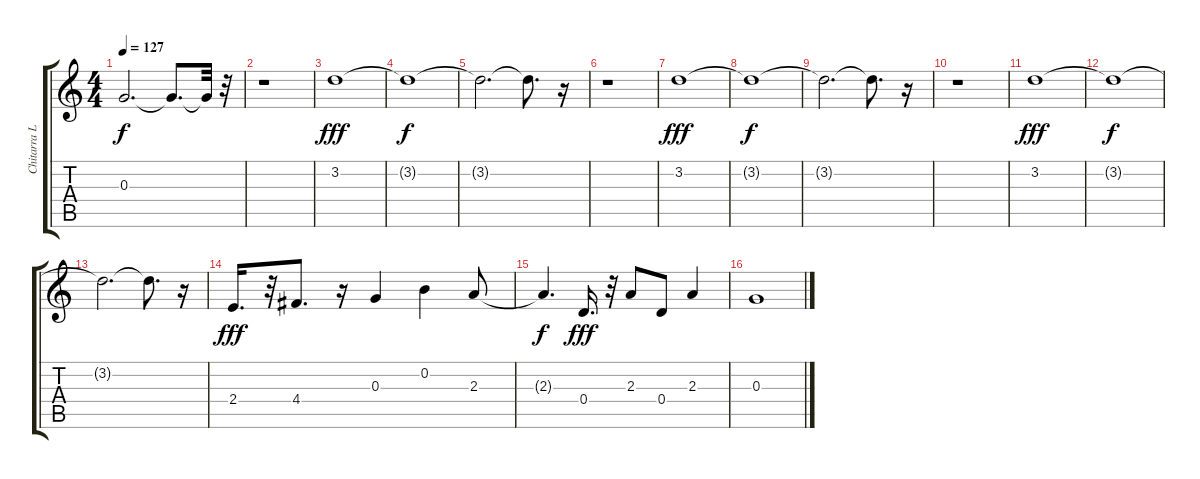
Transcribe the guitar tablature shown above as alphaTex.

\track ("Chitarra Lead" "Chitarra L") {instrument overdrivenguitar}
\staff {score tabs}
\tuning (E4 B3 G3 D3 A2 E2) {hide}
\ts (4 4)
\tempo 127
\clef g2
\ks c
0.3{t}.2{d dy f} 0.3{t}.8{d} 0.3{t}.32 r.32 |
r.1 |
3.2.1{dy fff} |
3.2{t}.1{dy f} |
3.2{t}.2{d} 3.2{t}.8{d} r.16 |
r.1 |
3.2.1{dy fff} |
3.2{t}.1{dy f} |
3.2{t}.2{d} 3.2{t}.8{d} r.16 |
r.1 |
3.2.1{dy fff} |
3.2{t}.1{dy f} |
3.2{t}.2{d} 3.2{t}.8{d} r.16 |
2.4.16{d dy fff} r.32 4.4.8{d} r.16 0.3.4 0.2.4 2.3.8 |
2.3{t}.4{d dy f} 0.4.16{d dy fff} r.32 2.3.8 0.4.8 2.3.4 |
0.3.1
